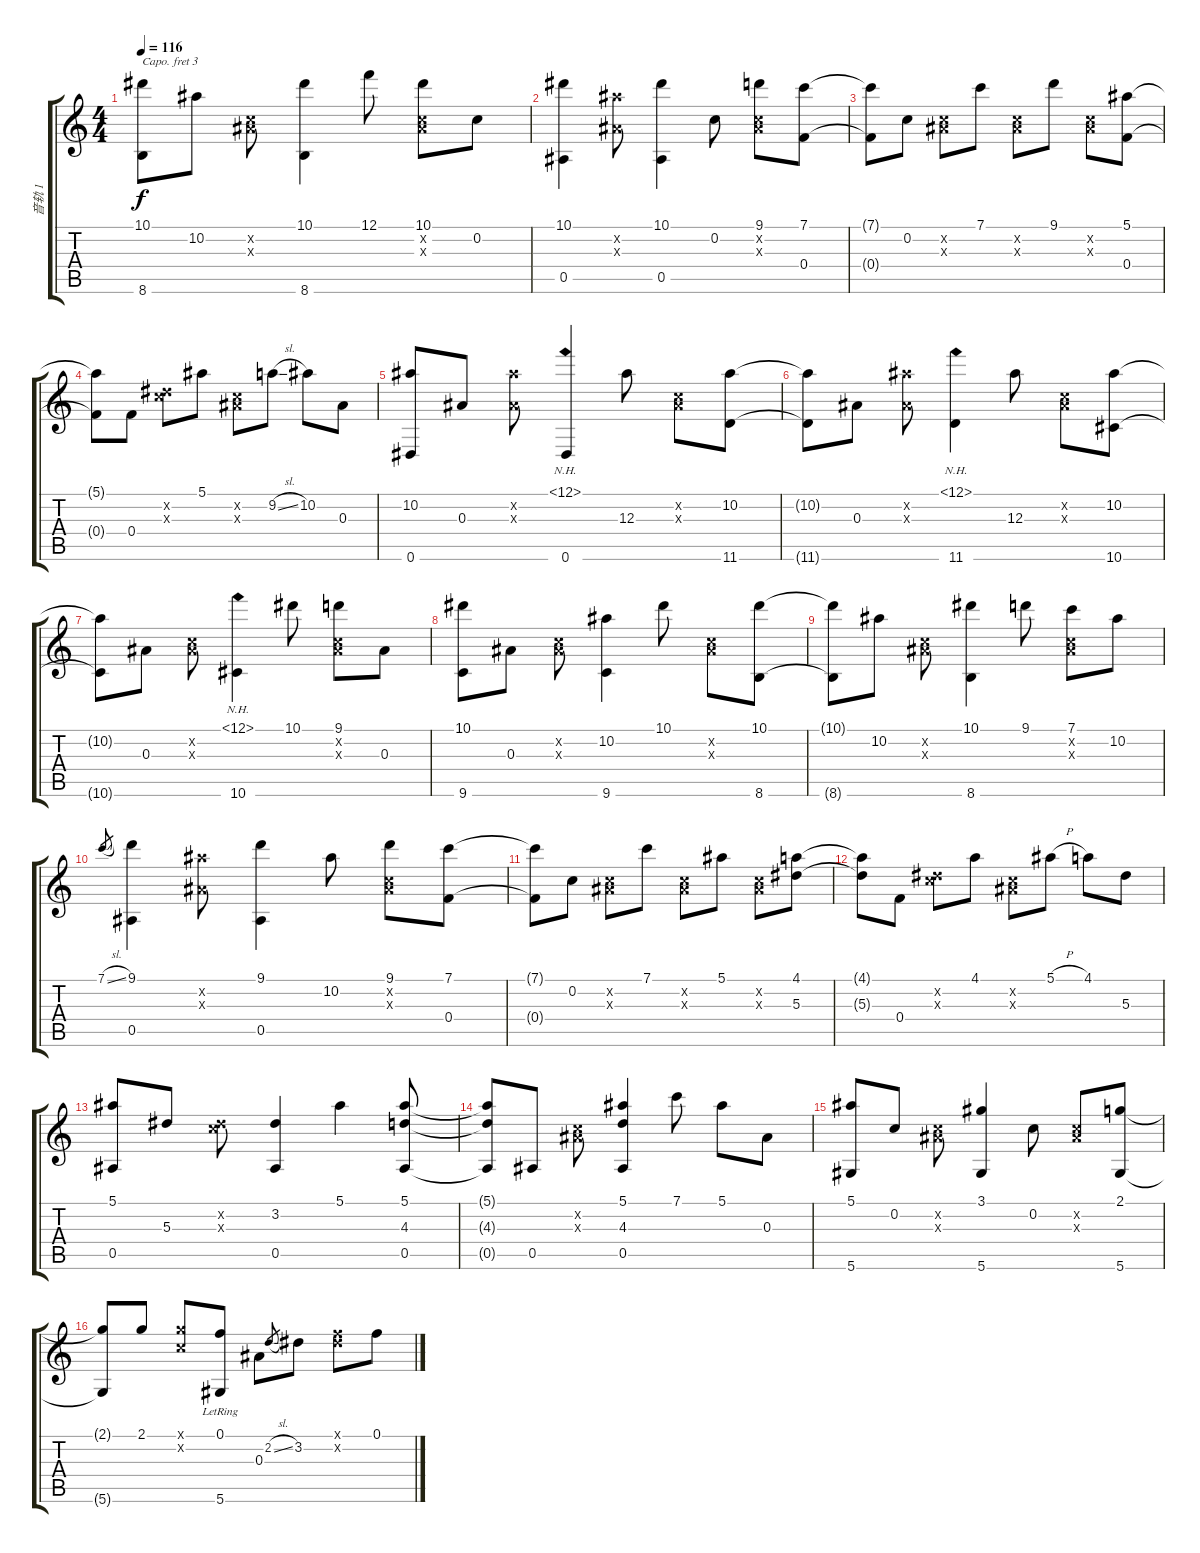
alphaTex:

\track ("音轨 1" "音轨 1") {instrument acousticguitarsteel}
\staff {score tabs}
\capo 3
\tuning (D4 A3 G3 D3 G2 C2) {hide}
\ts (4 4)
\tempo 116
\clef g2
\ks c
(10.1{t} 8.6{t}).8{dy f} 10.2.8 (0.2{x} 0.3{x}).8 (10.1 8.6).4 12.1.8 (10.1 0.2{x} 0.3{x}).8 0.2.8 |
(10.1 0.5).4 (10.2{x} 0.3{x}).8 (10.1 0.5).4 0.2.8 (9.1 0.2{x} 0.3{x}).8 (7.1 0.4).8 |
(7.1{t} 0.4{t}).8 0.2.8 (0.2{x} 0.3{x}).8 7.1.8 (0.2{x} 0.3{x}).8 9.1.8 (0.2{x} 0.3{x}).8 (5.1 0.4).8 |
(5.1{t} 0.4{t}).8 0.4.8 (0.2{x} 5.3{x}).8 5.1.8 (0.2{x} 0.3{x}).8 9.2{sl}.8 10.2.8 0.3.8 |
(10.2 0.6).8 0.3.8 (10.2{x} 0.3{x}).8 (12.1{nh} 0.6).4 12.3.8 (0.2{x} 0.3{x}).8 (10.2 11.6).8 |
(10.2{t} 11.6{t}).8 0.3.8 (10.2{x} 0.3{x}).8 (12.1{nh} 11.6).4 12.3.8 (0.2{x} 0.3{x}).8 (10.2 10.6).8 |
(10.2{t} 10.6{t}).8 0.3.8 (0.2{x} 0.3{x}).8 (12.1{nh} 10.6).4 10.1.8 (9.1 0.2{x} 0.3{x}).8 0.3.8 |
(10.1 9.6).8 0.3.8 (0.2{x} 0.3{x}).8 (10.2 9.6).4 10.1.8 (0.2{x} 0.3{x}).8 (10.1 8.6).8 |
(10.1{t} 8.6{t}).8 10.2.8 (0.2{x} 0.3{x}).8 (10.1 8.6).4 9.1.8 (7.1 0.2{x} 0.3{x}).8 10.2.8 |
7.1{sl}.8{gr} (9.1 0.5).4 (10.2{x} 0.3{x}).8 (9.1 0.5).4 10.2.8 (9.1 0.2{x} 0.3{x}).8 (7.1 0.4).8 |
(7.1{t} 0.4{t}).8 0.2.8 (0.2{x} 0.3{x}).8 7.1.8 (0.2{x} 0.3{x}).8 5.1.8 (0.2{x} 0.3{x}).8 (4.1 5.3).8 |
(4.1{t} 5.3{t}).8 0.4.8 (0.2{x} 5.3{x}).8 4.1.8 (0.2{x} 0.3{x}).8 5.1{h}.8 4.1.8 5.3.8 |
(5.1 0.5).8 5.3.8 (0.2{x} 5.3{x}).8 (3.2 0.5).4 5.1.4 (5.1 4.3 0.5).8 |
(5.1{t} 4.3{t} 0.5{t}).8 0.5.8 (0.2{x} 0.3{x}).8 (5.1 4.3 0.5).4 7.1.8 5.1.8 0.3.8 |
(5.1 5.6).8 0.2.8 (0.2{x} 0.3{x}).8 (3.1 5.6).4 0.2.8 (0.2{x} 0.3{x}).8 (2.1 5.6).8 |
(2.1{t} 5.6{t}).8 2.1.8 (2.1{x} 0.2{x}).8 (0.1{lr} 5.6).8 0.3.8 2.2{sl}.8{gr} 3.2.8 (0.1{x} 3.2{x}).8 0.1.8
